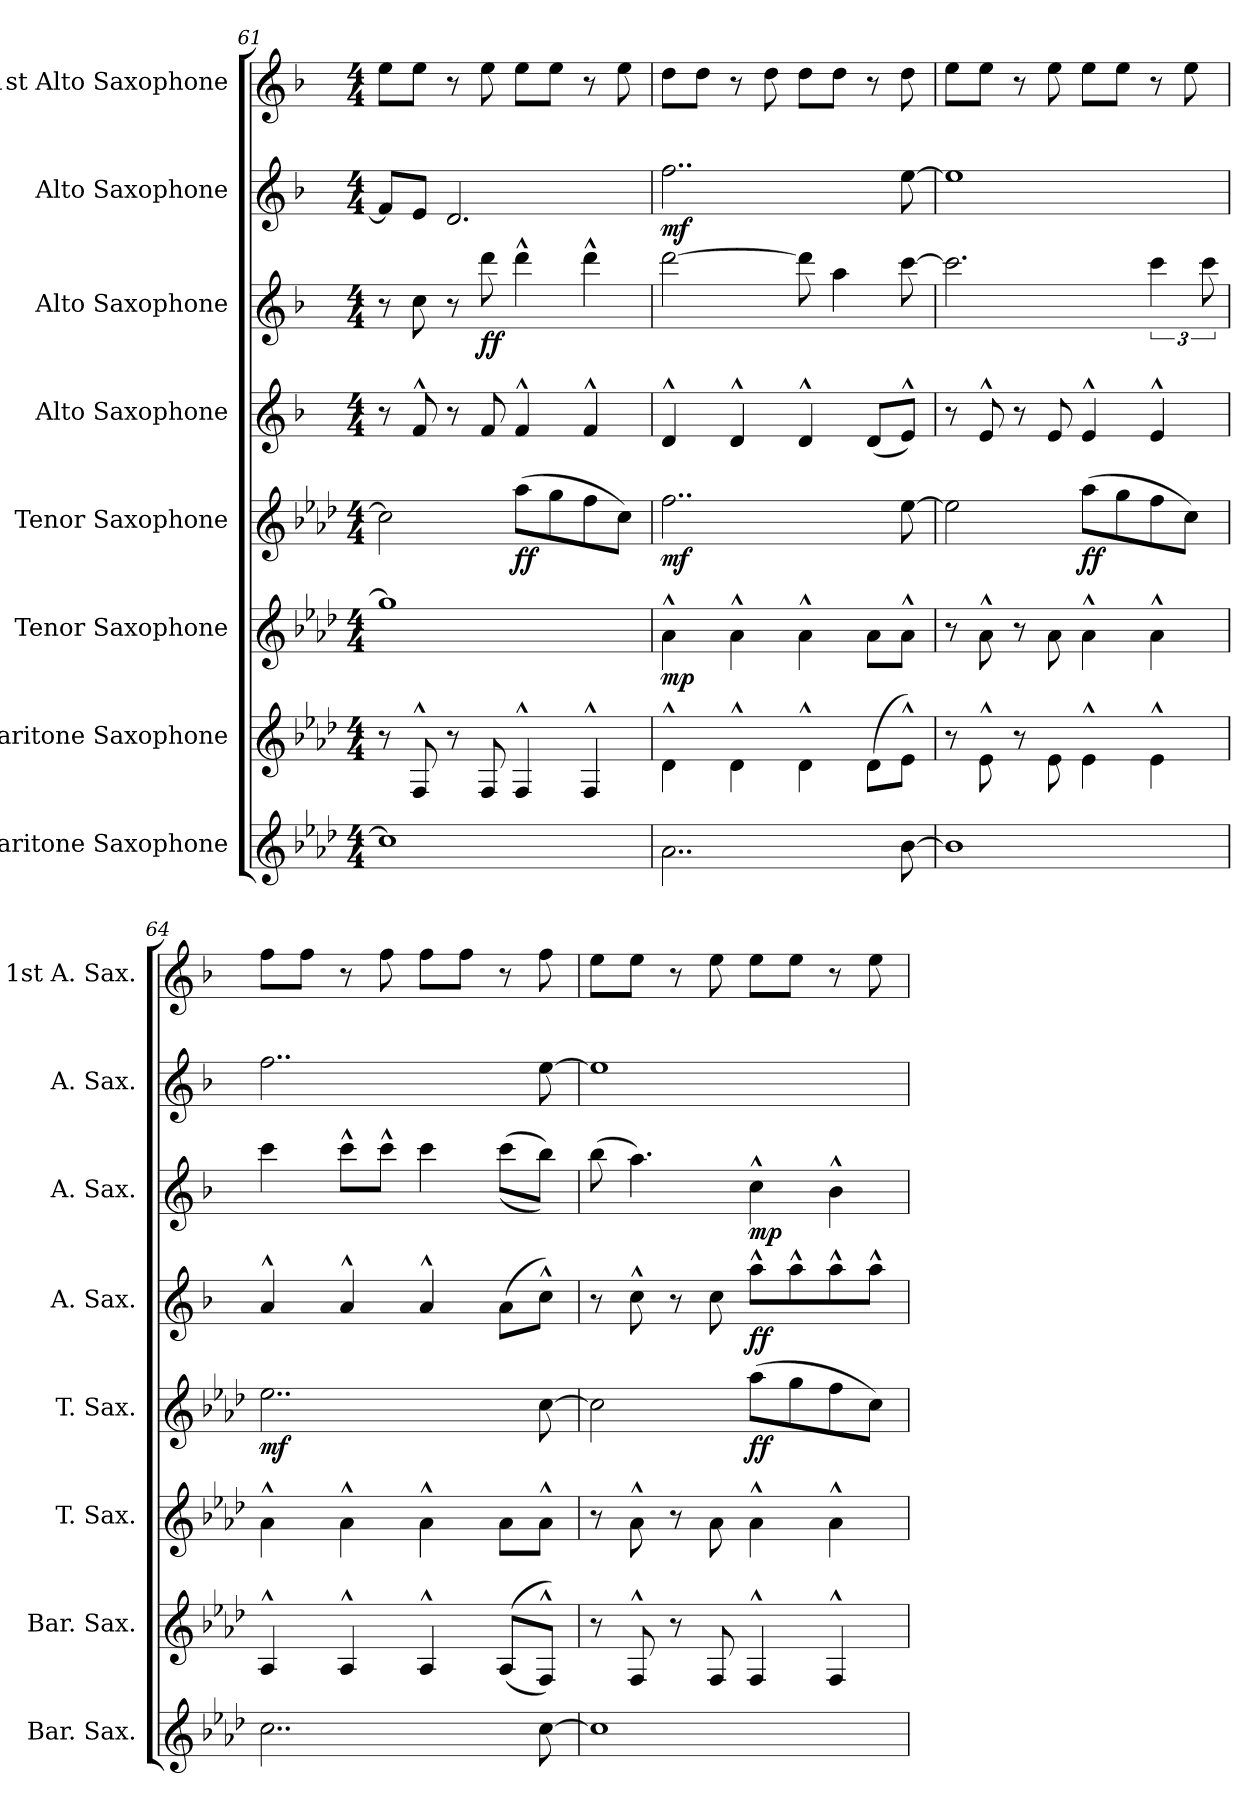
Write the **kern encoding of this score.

**kern	**kern	**kern	**dynam	**kern	**dynam	**kern	**dynam	**kern	**dynam	**kern	**dynam	**kern
*part8	*part7	*part6	*part6	*part5	*part5	*part4	*part4	*part3	*part3	*part2	*part2	*part1
*staff8	*staff7	*staff6	*staff6	*staff5	*staff5	*staff4	*staff4	*staff3	*staff3	*staff2	*staff2	*staff1
*I"Baritone Saxophone	*I"Baritone Saxophone	*I"Tenor Saxophone	*	*I"Tenor Saxophone	*	*I"Alto Saxophone	*	*I"Alto Saxophone	*	*I"Alto Saxophone	*	*I"1st Alto Saxophone
*I'Bar. Sax.	*I'Bar. Sax.	*I'T. Sax.	*	*I'T. Sax.	*	*I'A. Sax.	*	*I'A. Sax.	*	*I'A. Sax.	*	*I'1st A. Sax.
!!LO:LB:g=z
*clefG2	*clefG2	*clefG2	*	*clefG2	*	*clefG2	*	*clefG2	*	*clefG2	*	*clefG2
*ITrd12c21	*ITrd12c21	*ITrd8c14	*	*ITrd8c14	*	*ITrd5c9	*	*ITrd5c9	*	*ITrd5c9	*	*ITrd5c9
*k[b-e-a-d-]	*k[b-e-a-d-]	*k[b-e-a-d-]	*	*k[b-e-a-d-]	*	*k[b-e-a-d-]	*	*k[b-e-a-d-]	*	*k[b-e-a-d-]	*	*k[b-e-a-d-]
*M4/4	*M4/4	*M4/4	*	*M4/4	*	*M4/4	*	*M4/4	*	*M4/4	*	*M4/4
=61	=61	=61	=61	=61	=61	=61	=61	=61	=61	=61	=61	=61
1c]	8r	1g]	.	2c\]	.	8r	.	8r	.	8A-/L]	.	8g\L
.	8FF^^/	.	.	.	.	8A-^^/	.	8e-\	.	8G/J	.	8g\J
.	8r	.	.	.	.	8r	.	8r	.	2.F/	.	8r
!	!	!	!	!	!	!	!	!	!LO:DY:b	!	!	!
.	8FF/	.	.	.	.	8A-/	.	8ff\	ff	.	.	8g\
!	!	!	!	!	!LO:DY:b	!	!	!	!	!	!	!
.	4FF^^/	.	.	(8a-\L	ff	4A-^^/	.	4ff^^\	.	.	.	8g\L
.	.	.	.	8g\	.	.	.	.	.	.	.	8g\J
.	4FF^^/	.	.	8f\	.	4A-^^/	.	4ff^^\	.	.	.	8r
.	.	.	.	8c\J)	.	.	.	.	.	.	.	8g\
=62	=62	=62	=62	=62	=62	=62	=62	=62	=62	=62	=62	=62
!	!	!	!LO:DY:b	!	!LO:DY:b	!	!	!	!	!	!LO:DY:b	!
2..A-\	4D-^^\	4A-^^\	mp	2..f\	mf	4F^^/	.	[2ff\	.	2..a-\	mf	8f\L
.	.	.	.	.	.	.	.	.	.	.	.	8f\J
.	4D-^^\	4A-^^\	.	.	.	4F^^/	.	.	.	.	.	8r
.	.	.	.	.	.	.	.	.	.	.	.	8f\
.	4D-^^\	4A-^^\	.	.	.	4F^^/	.	8ff\]	.	.	.	8f\L
.	.	.	.	.	.	.	.	4cc\	.	.	.	8f\J
.	(8D-\L	8A-\L	.	.	.	(8F/L	.	.	.	.	.	8r
[8B-\	8E-^^\J)	8A-^^\J	.	[8e-\	.	8G^^/J)	.	[8ee-\	.	[8g\	.	8f\
=63	=63	=63	=63	=63	=63	=63	=63	=63	=63	=63	=63	=63
1B-]	8r	8r	.	2e-\]	.	8r	.	2.ee-\]	.	1g]	.	8g\L
.	8E-^^\	8A-^^\	.	.	.	8G^^/	.	.	.	.	.	8g\J
.	8r	8r	.	.	.	8r	.	.	.	.	.	8r
.	8E-\	8A-\	.	.	.	8G/	.	.	.	.	.	8g\
!	!	!	!	!	!LO:DY:b	!	!	!	!	!	!	!
.	4E-^^\	4A-^^\	.	(8a-\L	ff	4G^^/	.	.	.	.	.	8g\L
.	.	.	.	8g\	.	.	.	.	.	.	.	8g\J
.	4E-^^\	4A-^^\	.	8f\	.	4G^^/	.	6ee-\	.	.	.	8r
.	.	.	.	8c\J)	.	.	.	.	.	.	.	8g\
.	.	.	.	.	.	.	.	12ee-\	.	.	.	.
=64	=64	=64	=64	=64	=64	=64	=64	=64	=64	=64	=64	=64
!	!	!	!	!	!LO:DY:b	!	!	!	!	!	!	!
2..c\	4AA-^^/	4A-^^\	.	2..e-\	mf	4c^^/	.	4ee-\	.	2..a-\	.	8a-\L
.	.	.	.	.	.	.	.	.	.	.	.	8a-\J
.	4AA-^^/	4A-^^\	.	.	.	4c^^/	.	8ee-^^\L	.	.	.	8r
.	.	.	.	.	.	.	.	8ee-^^\J	.	.	.	8a-\
.	4AA-^^/	4A-^^\	.	.	.	4c^^/	.	4ee-\	.	.	.	8a-\L
.	.	.	.	.	.	.	.	.	.	.	.	8a-\J
.	((8AA-/L	8A-\L	.	.	.	(8c\L	.	((8ee-\L	.	.	.	8r
[8c\	8FF^^/J))	8A-^^\J	.	[8c\	.	8e-^^\J)	.	8dd-\J))	.	[8g\	.	8a-\
=65	=65	=65	=65	=65	=65	=65	=65	=65	=65	=65	=65	=65
1c]	8r	8r	.	2c\]	.	8r	.	(8dd-\	.	1g]	.	8g\L
.	8FF^^/	8A-^^\	.	.	.	8e-^^\	.	4.cc\)	.	.	.	8g\J
.	8r	8r	.	.	.	8r	.	.	.	.	.	8r
.	8FF/	8A-\	.	.	.	8e-\	.	.	.	.	.	8g\
!	!	!	!	!	!LO:DY:b	!	!LO:DY:b	!	!LO:DY:b	!	!	!
.	4FF^^/	4A-^^\	.	(8a-\L	ff	8cc^^\L	ff	4e-^^\	mp	.	.	8g\L
.	.	.	.	8g\	.	8cc^^\	.	.	.	.	.	8g\J
.	4FF^^/	4A-^^\	.	8f\	.	8cc^^\	.	4d-^^\	.	.	.	8r
.	.	.	.	8c\J)	.	8cc^^\J	.	.	.	.	.	8g\
=	=	=	=	=	=	=	=	=	=	=	=	=
*-	*-	*-	*-	*-	*-	*-	*-	*-	*-	*-	*-	*-
